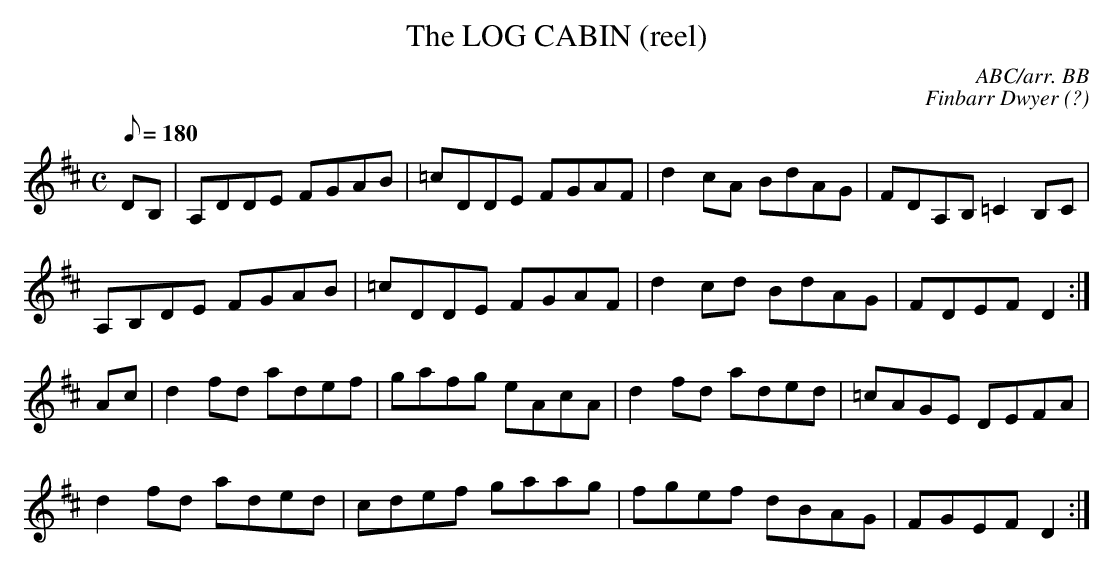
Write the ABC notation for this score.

X:1
T:The LOG CABIN (reel)
C:ABC/arr. BB
C:Finbarr Dwyer (?)
L:1/8
M:C
Q:180
K:D
DB,|A,DDE FGAB|=cDDE FGAF|d2cA BdAG|FDA,B, =C2B,C|
A,B,DE FGAB|=cDDE FGAF|d2cd BdAG|FDEF D2 :|
Ac|d2fd adef|gafg eAcA|d2fd aded|=cAGE DEFA|
d2fd aded|cdef gaag|fgef dBAG|FGEF D2 :|
